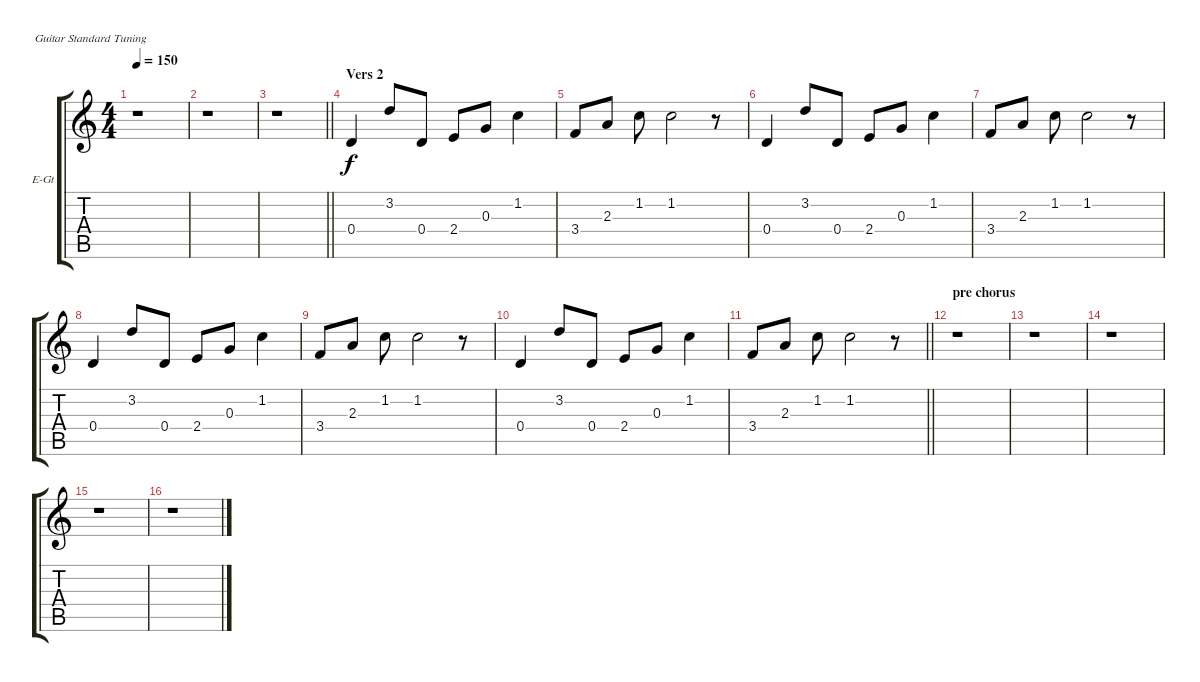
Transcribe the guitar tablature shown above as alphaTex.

\bracketExtendMode groupsimilarinstruments
\firstSystemTrackNameOrientation horizontal
\otherSystemsTrackNameOrientation horizontal
\track ("1 guitar" "E-Gt") {instrument distortionguitar}
\staff {score tabs}
\tuning (E4 B3 G3 D3 A2 E2)
\ts (4 4)
\tempo 150
\clef g2
\ks c
r.1{dy f} |
r.1 |
\barLineRight lightlight
r.1 |
\section ("" "Vers 2")
0.4.4 3.2.8 0.4.8 2.4.8 0.3.8 1.2.4 |
3.4.8 2.3.8 1.2.8 1.2.2 r.8 |
0.4.4 3.2.8 0.4.8 2.4.8 0.3.8 1.2.4 |
3.4.8 2.3.8 1.2.8 1.2.2 r.8 |
0.4.4 3.2.8 0.4.8 2.4.8 0.3.8 1.2.4 |
3.4.8 2.3.8 1.2.8 1.2.2 r.8 |
0.4.4 3.2.8 0.4.8 2.4.8 0.3.8 1.2.4 |
\barLineRight lightlight
3.4.8 2.3.8 1.2.8 1.2.2 r.8 |
\section ("" "pre chorus")
r.1 |
r.1 |
r.1 |
r.1 |
r.1
